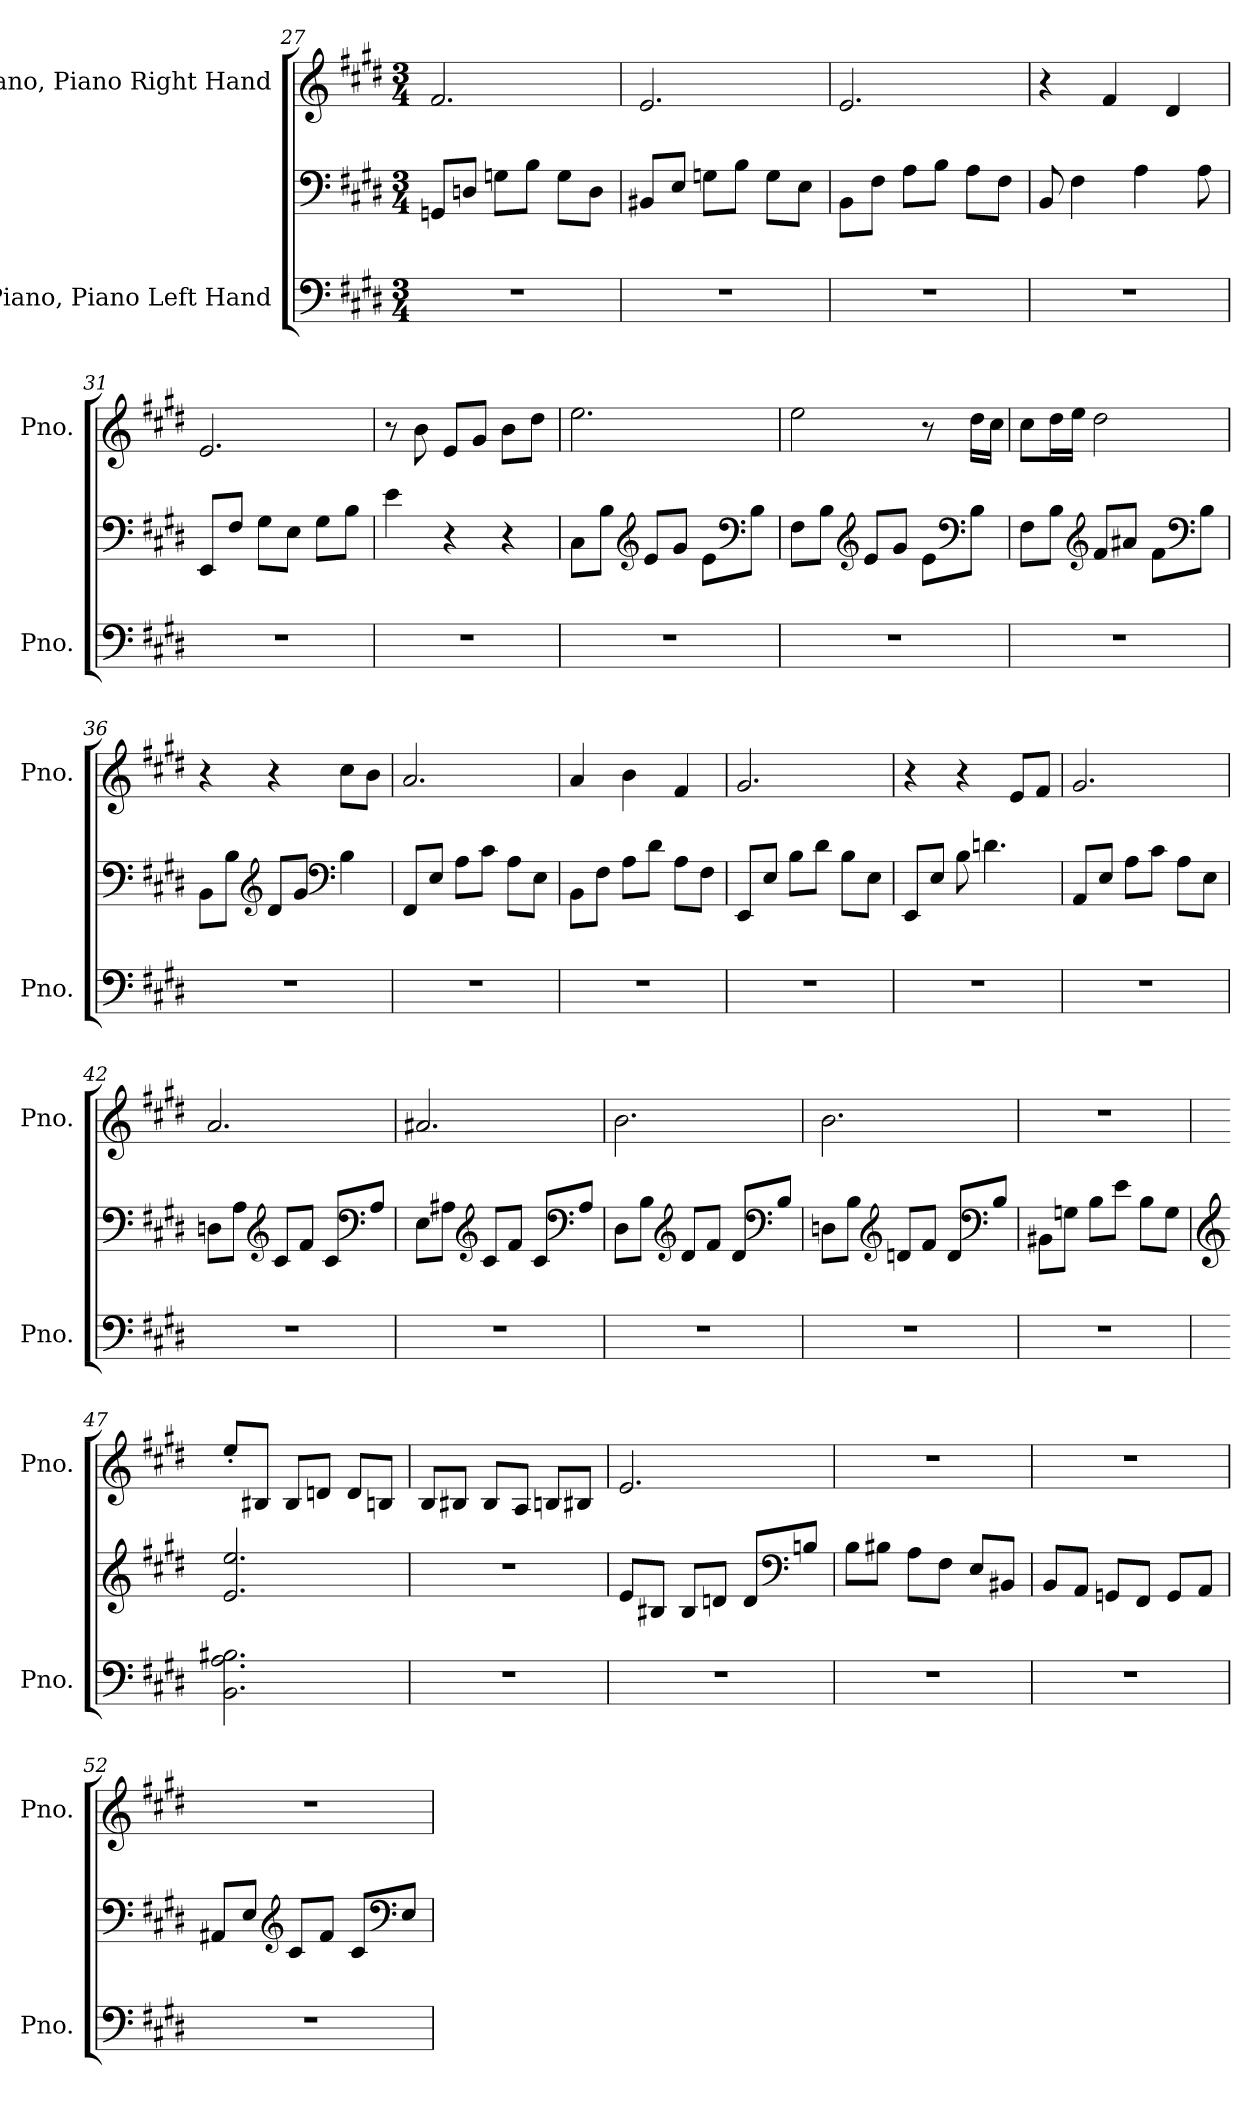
**kern	**kern	**kern
*part2	*part2	*part1
*staff3	*staff2	*staff1
*I"Piano, Piano Left Hand	*	*I"Piano, Piano Right Hand
*I'Pno.	*	*I'Pno.
!!LO:LB:g=z
*clefF4	*clefF4	*clefG2
*k[f#c#g#d#]	*k[f#c#g#d#]	*k[f#c#g#d#]
*M3/4	*M3/4	*M3/4
=27	=27	=27
2.r	8GGn/L	2.f#/
.	8Dn/J	.
.	8Gn\L	.
.	8B\J	.
.	8G\L	.
.	8D\J	.
=28	=28	=28
2.r	8BB#X/L	2.e/
.	8E/J	.
.	8Gn\L	.
.	8B\J	.
.	8G\L	.
.	8E\J	.
=29	=29	=29
2.r	8BB\L	2.e/
.	8F#\J	.
.	8A\L	.
.	8B\J	.
.	8A\L	.
.	8F#\J	.
=30	=30	=30
2.r	8BB/	4r
.	4F#\	.
.	.	4f#/
.	4A\	.
.	.	4d#/
.	8A\	.
=31	=31	=31
2.r	8EE/L	2.e/
.	8F#/J	.
.	8G#\L	.
.	8E\J	.
.	8G#\L	.
.	8B\J	.
!!LO:LB:g=z
=32	=32	=32
2.r	4e\	8r
.	.	8b\
.	4r	8e/L
.	.	8g#/J
.	4r	8b\L
.	.	8dd#\J
=33	=33	=33
2.r	8C#\L	2.ee\
.	8B\J	.
*	*clefG2	*
.	8e/L	.
.	8g#/J	.
.	8e\L	.
*	*clefF4	*
.	8B\J	.
=34	=34	=34
2.r	8F#\L	2ee\
.	8B\J	.
*	*clefG2	*
.	8e/L	.
.	8g#/J	.
.	8e\L	8r
*	*clefF4	*
.	8B\J	16dd#\LL
.	.	16cc#\JJ
=35	=35	=35
2.r	8F#\L	8cc#\L
.	8B\J	16dd#\L
.	.	16ee\JJ
*	*clefG2	*
.	8f#/L	2dd#\
.	8a#X/J	.
.	8f#\L	.
*	*clefF4	*
.	8B\J	.
!!LO:PB:g=z
=36	=36	=36
2.r	8BB\L	4r
.	8B\J	.
*	*clefG2	*
.	8d#/L	4r
.	8g#/J	.
*	*clefF4	*
.	4B\	8cc#\L
.	.	8b\J
=37	=37	=37
2.r	8FF#/L	2.a/
.	8E/J	.
.	8A\L	.
.	8c#\J	.
.	8A\L	.
.	8E\J	.
=38	=38	=38
2.r	8BB\L	4a/
.	8F#\J	.
.	8A\L	4b\
.	8d#\J	.
.	8A\L	4f#/
.	8F#\J	.
=39	=39	=39
2.r	8EE/L	2.g#/
.	8E/J	.
.	8B\L	.
.	8d#\J	.
.	8B\L	.
.	8E\J	.
=40	=40	=40
2.r	8EE/L	4r
.	8E/J	.
.	8B\	4r
.	4.dn\	.
.	.	8e/L
.	.	8f#/J
!!LO:LB:g=z
=41	=41	=41
2.r	8AA/L	2.g#/
.	8E/J	.
.	8A\L	.
.	8c#\J	.
.	8A\L	.
.	8E\J	.
=42	=42	=42
2.r	8Dn\L	2.a/
.	8A\J	.
*	*clefG2	*
.	8c#/L	.
.	8f#/J	.
.	8c#/L	.
*	*clefF4	*
.	8A/J	.
=43	=43	=43
2.r	8E\L	2.a#X/
.	8A#X\J	.
*	*clefG2	*
.	8c#/L	.
.	8f#/J	.
.	8c#/L	.
*	*clefF4	*
.	8A#/J	.
=44	=44	=44
2.r	8D#\L	2.b\
.	8B\J	.
*	*clefG2	*
.	8d#/L	.
.	8f#/J	.
.	8d#/L	.
*	*clefF4	*
.	8B/J	.
!!LO:LB:g=z
=45	=45	=45
2.r	8Dn\L	2.b\
.	8B\J	.
*	*clefG2	*
.	8dn/L	.
.	8f#/J	.
.	8d/L	.
*	*clefF4	*
.	8B/J	.
=46	=46	=46
2.r	8BB#X\L	2.r
.	8Gn\J	.
.	8B\L	.
.	8e\J	.
.	8B\L	.
.	8G\J	.
=47	=47	=47
*	*clefG2	*
2.BB\ 2.A\ 2.B#X\	2.e/ 2.ee/	8ee'/L
.	.	8B#X/J
.	.	8B#/L
.	.	8dn/J
.	.	8d/L
.	.	8Bn/J
=48	=48	=48
2.r	2.r	8B/L
.	.	8B#X/J
.	.	8B#/L
.	.	8A/J
.	.	8Bn/L
.	.	8B#X/J
!!LO:LB:g=z
=49	=49	=49
2.r	8e/L	2.e/
.	8B#X/J	.
.	8B#/L	.
.	8dn/J	.
.	8d/L	.
*	*clefF4	*
.	8Bn/J	.
=50	=50	=50
2.r	8B\L	2.r
.	8B#X\J	.
.	8A\L	.
.	8F#\J	.
.	8E/L	.
.	8BB#X/J	.
=51	=51	=51
2.r	8BB/L	2.r
.	8AA/J	.
.	8GGn/L	.
.	8FF#/J	.
.	8GG/L	.
.	8AA/J	.
=52	=52	=52
2.r	8AA#X/L	2.r
.	8E/J	.
*	*clefG2	*
.	8c#/L	.
.	8f#/J	.
.	8c#/L	.
*	*clefF4	*
.	8E/J	.
=	=	=
*-	*-	*-
